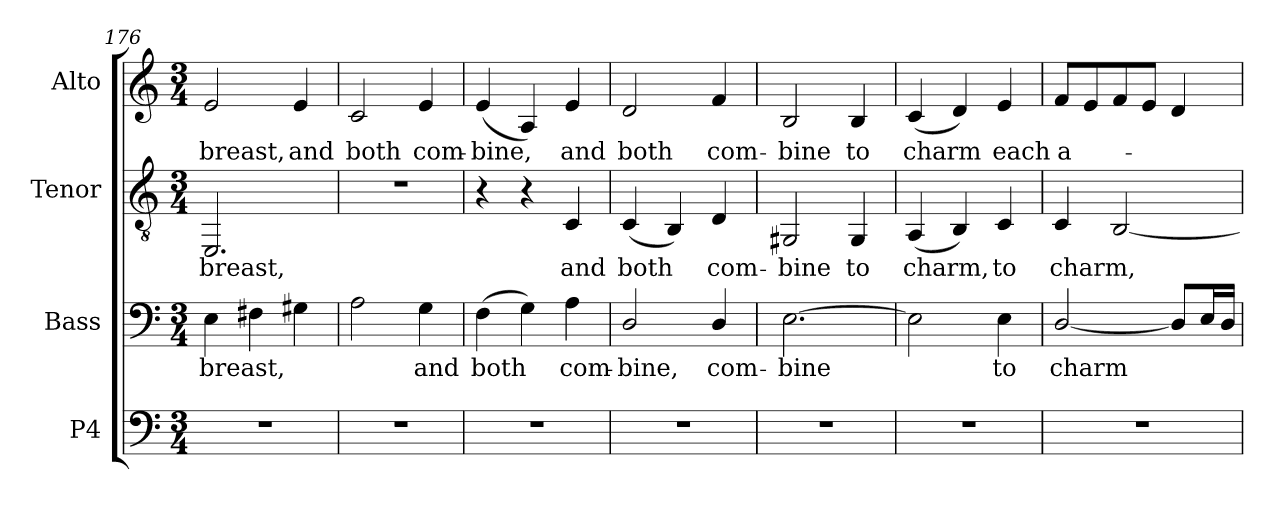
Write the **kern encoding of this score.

**kern	**kern	**text	**kern	**text	**kern	**text
*part4	*part3	*part3	*part2	*part2	*part1	*part1
*staff4	*staff3	*staff3	*staff2	*staff2	*staff1	*staff1
*I"P4	*I"Bass	*	*I"Tenor	*	*I"Alto	*
*	*I'B	*	*I'T	*	*I'A	*
*clefF4	*clefF4	*	*clefGv2	*	*clefG2	*
*k[]	*k[]	*	*k[]	*	*k[]	*
*a:	*a:	*	*a:	*	*a:	*
*M3/4	*M3/4	*	*M3/4	*	*M3/4	*
=176	=176	=176	=176	=176	=176	=176
!LO:N:vis=1	!	!	!	!	!	!
!	!	!LO:LY:b:color=#000000	!	!	!	!
!	!	!	!	!LO:LY:b:color=#000000	!	!
!	!	!	!	!	!	!LO:LY:b:color=#000000
2.r	4Ei\	breast,	2.EEi/	breast,	2ei/	breast,
.	4F#Xi\	.	.	.	.	.
!	!	!	!	!	!	!LO:LY:b:color=#000000
.	4G#Xi\	.	.	.	4ei/	and
=177	=177	=177	=177	=177	=177	=177
!LO:N:vis=1	!	!	!LO:N:vis=1	!	!	!
!	!	!	!	!	!	!LO:LY:b:color=#000000
2.r	2Ai\	.	2.r	.	2ci/	both
!	!	!LO:LY:b:color=#000000	!	!	!	!
!	!	!	!	!	!	!LO:LY:b:color=#000000
.	4Gi\	and	.	.	4ei/	com-
=178	=178	=178	=178	=178	=178	=178
!LO:N:vis=1	!	!	!	!	!	!
!	!	!LO:LY:b:color=#000000	!	!	!	!
!	!	!	!	!	!	!LO:LY:b:color=#000000
2.r	(4Fi\	both	4r	.	(4ei/	-bine,
.	4Gi\)	.	4r	.	4Ai/)	.
!	!	!LO:LY:b:color=#000000	!	!	!	!
!	!	!	!	!LO:LY:b:color=#000000	!	!
!	!	!	!	!	!	!LO:LY:b:color=#000000
.	4Ai\	com-	4Ci/	and	4ei/	and
=179	=179	=179	=179	=179	=179	=179
!LO:N:vis=1	!	!	!	!	!	!
!	!	!LO:LY:b:color=#000000	!	!	!	!
!	!	!	!	!LO:LY:b:color=#000000	!	!
!	!	!	!	!	!	!LO:LY:b:color=#000000
2.r	2Di/	-bine,	(4Ci/	both	2di/	both
.	.	.	4BBi/)	.	.	.
!	!	!LO:LY:b:color=#000000	!	!	!	!
!	!	!	!	!LO:LY:b:color=#000000	!	!
!	!	!	!	!	!	!LO:LY:b:color=#000000
.	4Di/	com-	4Di/	com-	4fi/	com-
!!LO:LB:g=z
=180	=180	=180	=180	=180	=180	=180
!LO:N:vis=1	!	!	!	!	!	!
!	!	!LO:LY:b:color=#000000	!	!	!	!
!	!	!	!	!LO:LY:b:color=#000000	!	!
!	!	!	!	!	!	!LO:LY:b:color=#000000
2.r	[>2.Ei\	-bine	2GG#Xi/	-bine	2Bi/	-bine
!	!	!	!	!LO:LY:b:color=#000000	!	!
!	!	!	!	!	!	!LO:LY:b:color=#000000
.	.	.	4GG#i/	to	4Bi/	to
=181	=181	=181	=181	=181	=181	=181
!LO:N:vis=1	!	!	!	!	!	!
!	!	!	!	!LO:LY:b:color=#000000	!	!
!	!	!	!	!	!	!LO:LY:b:color=#000000
2.r	2Ei\]	.	(4AAi/	charm,	(4ci/	charm
.	.	.	4BBi/)	.	4di/)	.
!	!	!LO:LY:b:color=#000000	!	!	!	!
!	!	!	!	!LO:LY:b:color=#000000	!	!
!	!	!	!	!	!	!LO:LY:b:color=#000000
.	4Ei\	to	4Ci/	to	4ei/	each
=182	=182	=182	=182	=182	=182	=182
!LO:N:vis=1	!	!	!	!	!	!
!	!	!LO:LY:b:color=#000000	!	!	!	!
!	!	!	!	!LO:LY:b:color=#000000	!	!
!	!	!	!	!	!	!LO:LY:b:color=#000000
2.r	[<2Di/	charm	4Ci/	charm,	8fi/L	a-
.	.	.	.	.	8ei/	.
.	.	.	[<2BBi/	.	8fi/	.
.	.	.	.	.	8ei/J	.
.	8Di/L]	.	.	.	4di/	.
.	16Ei/L	.	.	.	.	.
.	16Di/JJ	.	.	.	.	.
=	=	=	=	=	=	=
*-	*-	*-	*-	*-	*-	*-
